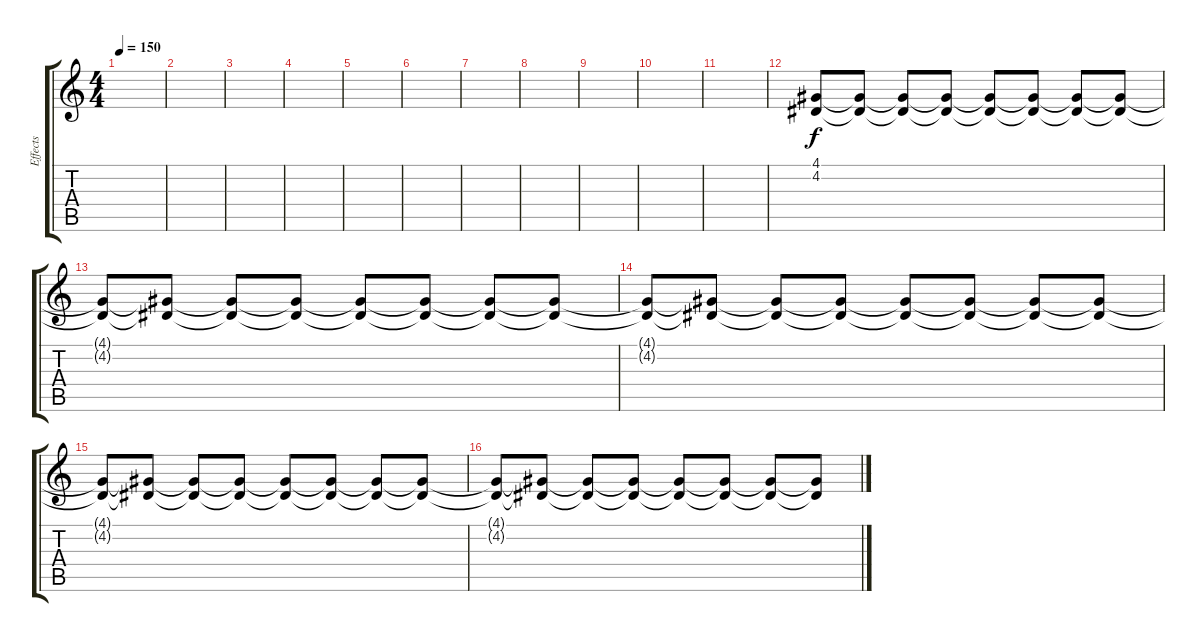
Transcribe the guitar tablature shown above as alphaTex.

\track ("Effects" "Effects") {instrument helicopter}
\staff {score tabs}
\tuning (E4 B3 G3 D3 A2 E2) {hide}
\ts (4 4)
\tempo 150
\clef g2
\ks c
|
|
|
|
|
|
|
|
|
|
|
(4.1 4.2).8{volume 3 balance 0} (4.1{t} 4.2{t}).8{balance 1} (4.1{t} 4.2{t}).8{balance 2} (4.1{t} 4.2{t}).8{balance 3} (4.1{t} 4.2{t}).8{balance 4} (4.1{t} 4.2{t}).8{balance 5} (4.1{t} 4.2{t}).8{balance 6} (4.1{t} 4.2{t}).8{balance 7} |
(4.1{t} 4.2{t}).8{balance 8} (4.1{t} 4.2{t}).8{balance 9} (4.1{t} 4.2{t}).8{balance 10} (4.1{t} 4.2{t}).8{balance 11} (4.1{t} 4.2{t}).8{balance 12} (4.1{t} 4.2{t}).8{balance 13} (4.1{t} 4.2{t}).8{balance 14} (4.1{t} 4.2{t}).8{balance 15} |
(4.1{t} 4.2{t}).8{balance 16} (4.1{t} 4.2{t}).8{balance 15} (4.1{t} 4.2{t}).8{balance 14} (4.1{t} 4.2{t}).8{balance 13} (4.1{t} 4.2{t}).8{balance 12} (4.1{t} 4.2{t}).8{balance 11} (4.1{t} 4.2{t}).8{balance 10} (4.1{t} 4.2{t}).8{balance 9} |
(4.1{t} 4.2{t}).8{balance 8} (4.1{t} 4.2{t}).8{balance 7} (4.1{t} 4.2{t}).8{balance 6} (4.1{t} 4.2{t}).8{balance 5} (4.1{t} 4.2{t}).8{balance 4} (4.1{t} 4.2{t}).8{balance 3} (4.1{t} 4.2{t}).8{balance 2} (4.1{t} 4.2{t}).8{balance 1} |
(4.1{t} 4.2{t}).8{volume 0 balance 0} (4.1{t} 4.2{t}).8{balance 1} (4.1{t} 4.2{t}).8{balance 2} (4.1{t} 4.2{t}).8{balance 3} (4.1{t} 4.2{t}).8{balance 4} (4.1{t} 4.2{t}).8{balance 5} (4.1{t} 4.2{t}).8{balance 6} (4.1{t} 4.2{t}).8{balance 7}
